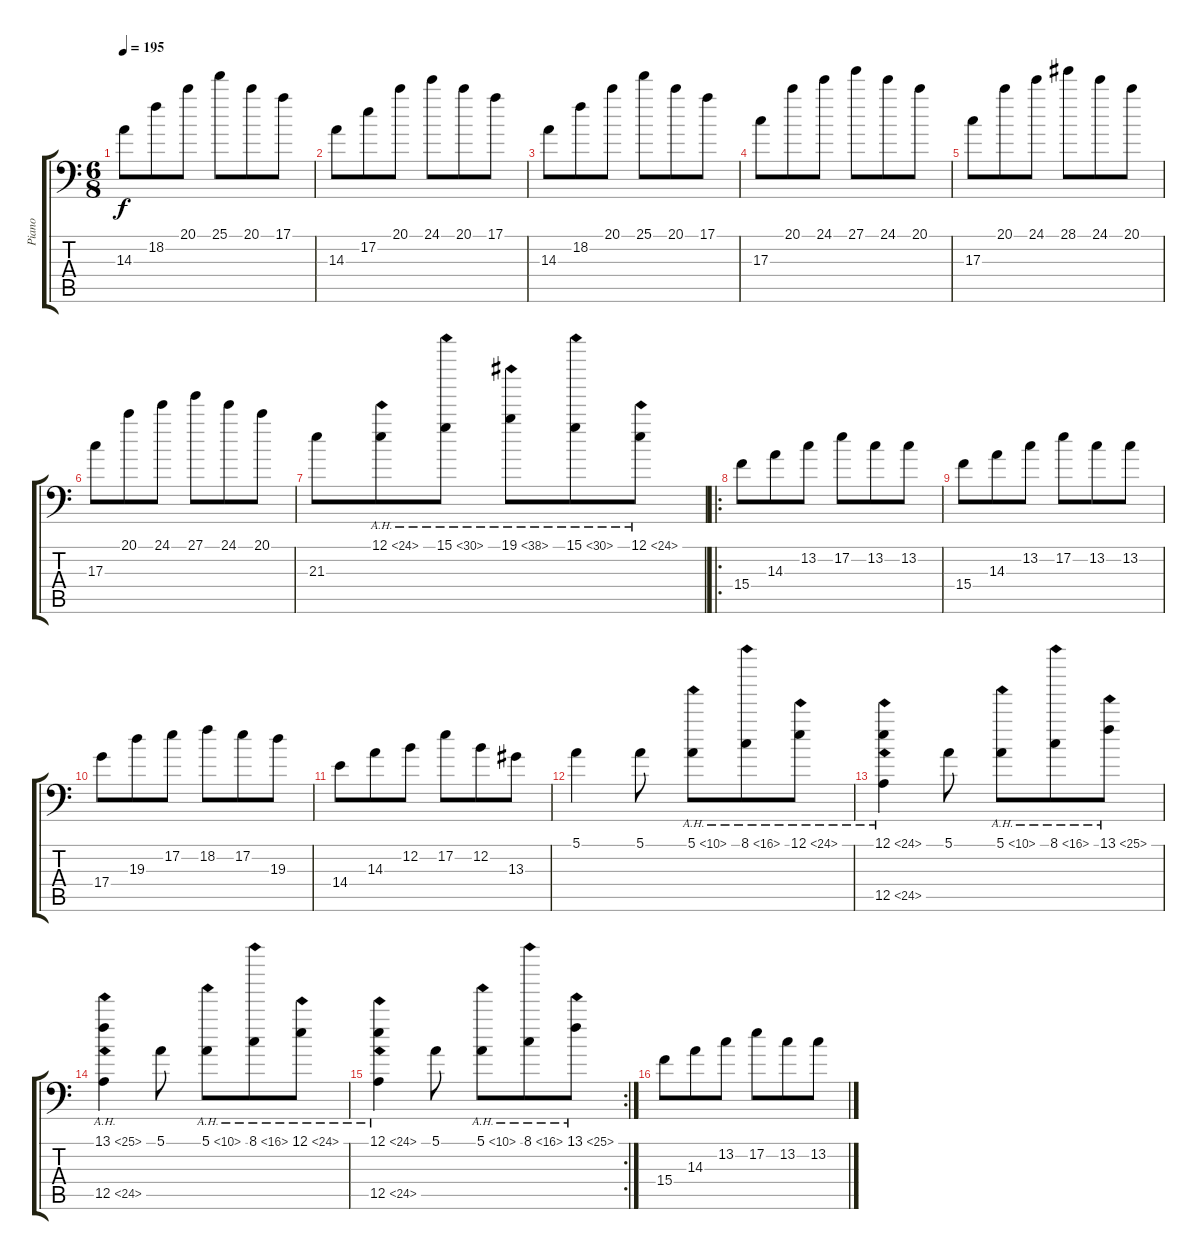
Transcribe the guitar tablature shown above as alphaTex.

\track ("Piano" "Piano") {instrument electricgrandpiano}
\staff {score tabs}
\tuning (E4 B3 G3 D3 A2 Ab1) {hide}
\ts (6 8)
\tempo 195
\clef f4
\ks c
14.3.8{dy f} 18.2.8 20.1.8 25.1.8 20.1.8 17.1.8 |
14.3.8 17.2.8 20.1.8 24.1.8 20.1.8 17.1.8 |
14.3.8 18.2.8 20.1.8 25.1.8 20.1.8 17.1.8 |
17.3.8 20.1.8 24.1.8 27.1.8 24.1.8 20.1.8 |
17.3.8 20.1.8 24.1.8 28.1.8 24.1.8 20.1.8 |
17.3.8 20.1.8 24.1.8 27.1.8 24.1.8 20.1.8 |
21.3.8 12.1{ah 12}.8 15.1{ah 15}.8 19.1{ah 19}.8 15.1{ah 15}.8 12.1{ah 12}.8 |
\ro
15.4.8 14.3.8 13.2.8 17.2.8 13.2.8 13.2.8 |
15.4.8 14.3.8 13.2.8 17.2.8 13.2.8 13.2.8 |
17.4.8 19.3.8 17.2.8 18.2.8 17.2.8 19.3.8 |
14.4.8 14.3.8 12.2.8 17.2.8 12.2.8 13.3.8 |
5.1.4 5.1.8 5.1{ah 5}.8 8.1{ah 8}.8 12.1{ah 12}.8 |
(12.1{ah 12} 12.5{ah 12}).4 5.1.8 5.1{ah 5}.8 8.1{ah 8}.8 13.1{ah 12}.8 |
(13.1{ah 12} 12.5{ah 12}).4 5.1.8 5.1{ah 5}.8 8.1{ah 8}.8 12.1{ah 12}.8 |
\rc 2
(12.1{ah 12} 12.5{ah 12}).4 5.1.8 5.1{ah 5}.8 8.1{ah 8}.8 13.1{ah 12}.8 |
15.4.8 14.3.8 13.2.8 17.2.8 13.2.8 13.2.8
